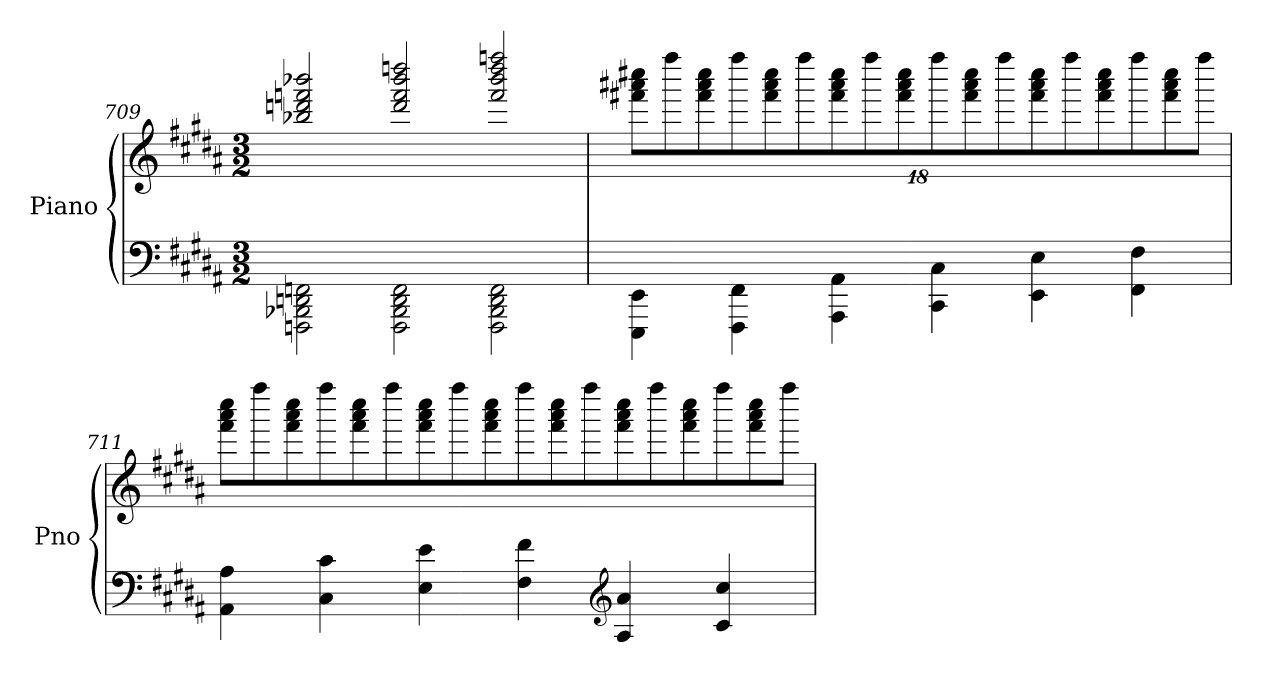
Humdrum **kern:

**kern	**kern
*part1	*part1
*staff2	*staff1
*I"Piano	*
*I'Pno	*
*clefF4	*clefG2
*k[f#c#g#d#a#]	*k[f#c#g#d#a#]
*M3/2	*M3/2
=709	=709
2FFFn\ 2BBB-X\ 2DDn\ 2FFn\	2bb-X/ 2dddn/ 2fffn/ 2bbb-X/
2FFF\ 2BBB-\ 2DD\ 2FF\	2ddd/ 2fff/ 2bbb-/ 2ddddn/
2FFF\ 2BBB-\ 2DD\ 2FF\	2fff/ 2bbb-/ 2dddd/ 2ffffn/
=710	=710
*	*Xbrackettup
4EEE\ 4EE\	12fff#X\ 12aaa#X\ 12cccc#X\L
.	12ffff#\
.	12fff#\ 12aaa#\ 12cccc#\
4FFF#\ 4FF#\	12ffff#\
.	12fff#\ 12aaa#\ 12cccc#\
.	12ffff#\
4AAA#\ 4AA#\	12fff#\ 12aaa#\ 12cccc#\
.	12ffff#\
.	12fff#\ 12aaa#\ 12cccc#\
4CC#\ 4C#\	12ffff#\
.	12fff#\ 12aaa#\ 12cccc#\
.	12ffff#\
4EE\ 4E\	12fff#\ 12aaa#\ 12cccc#\
.	12ffff#\
.	12fff#\ 12aaa#\ 12cccc#\
4FF#\ 4F#\	12ffff#\
.	12fff#\ 12aaa#\ 12cccc#\
.	12ffff#\J
!!LO:LB:g=z
=711	=711
*	*Xtuplet
4AA#\ 4A#\	12fff#\ 12aaa#\ 12cccc#\L
.	12ffff#\
.	12fff#\ 12aaa#\ 12cccc#\
4C#\ 4c#\	12ffff#\
.	12fff#\ 12aaa#\ 12cccc#\
.	12ffff#\
4E\ 4e\	12fff#\ 12aaa#\ 12cccc#\
.	12ffff#\
.	12fff#\ 12aaa#\ 12cccc#\
4F#\ 4f#\	12ffff#\
.	12fff#\ 12aaa#\ 12cccc#\
.	12ffff#\
*clefG2	*
4A#/ 4a#/	12fff#\ 12aaa#\ 12cccc#\
.	12ffff#\
.	12fff#\ 12aaa#\ 12cccc#\
4c#/ 4cc#/	12ffff#\
.	12fff#\ 12aaa#\ 12cccc#\
.	12ffff#\J
=	=
*-	*-
